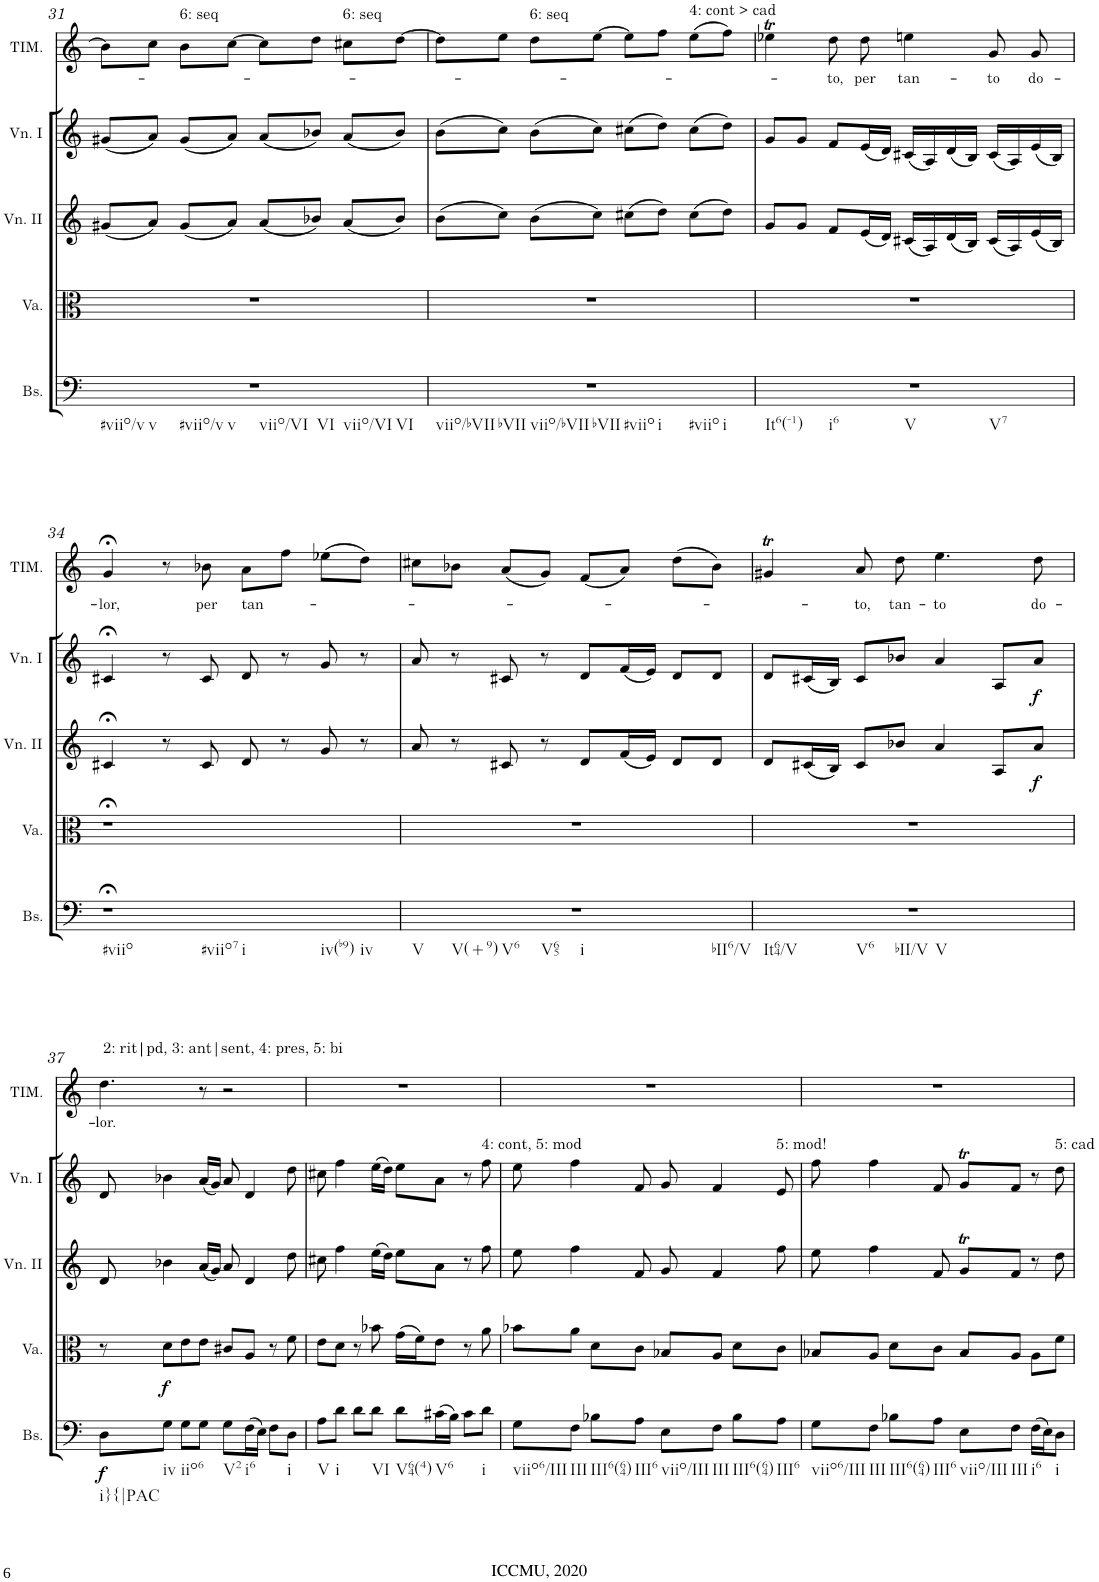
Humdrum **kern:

**kern	**dynam	**kern	**dynam	**kern	**dynam	**kern	**dynam	**kern	**text
*part5	*part5	*part4	*part4	*part3	*part3	*part2	*part2	*part1	*part1
*staff5	*staff5	*staff4	*staff4	*staff3	*staff3	*staff2	*staff2	*staff1	*staff1
*I"Basso	*	*I"Viola	*	*I"Violino II	*	*I"Violino I	*	*I"TIMANTE	*
*I'Bs.	*	*I'Va.	*	*I'Vn. II	*	*I'Vn. I	*	*I'TIM.	*
!!LO:PB:g=z
*clefF4	*	*clefC3	*	*clefG2	*	*clefG2	*	*clefG2	*
*k[]	*	*k[]	*	*k[]	*	*k[]	*	*k[]	*
*M4/4	*	*M4/4	*	*M4/4	*	*M4/4	*	*M4/4	*
*met(c)	*	*met(c)	*	*met(c)	*	*met(c)	*	*met(c)	*
=31	=31	=31	=31	=31	=31	=31	=31	=31	=31
!LO:TX:b:t=#viio/v	!	!	!	!	!	!	!	!	!
!LO:TX:b:t=v	!	!	!	!	!	!	!	!	!
!LO:TX:b:t=#viio/v	!	!	!	!	!	!	!	!	!
!LO:TX:b:t=v	!	!	!	!	!	!	!	!	!
!LO:TX:b:t=viio/VI	!	!	!	!	!	!	!	!	!
!LO:TX:b:t=VI	!	!	!	!	!	!	!	!	!
!LO:TX:b:t=viio/VI	!	!	!	!	!	!	!	!	!
!LO:TX:b:t=VI	!	!	!	!	!	!	!	!	!
1r	.	1r	.	(<8g#X/L	.	(<8g#X/L	.	8b\L]	.
.	.	.	.	8a/J)	.	8a/J)	.	8cc\J	.
!	!	!	!	!	!	!	!	!LO:TX:a:t=6&colon; seq	!
.	.	.	.	(<8g#/L	.	(<8g#/L	.	8b\L	.
.	.	.	.	8a/J)	.	8a/J)	.	[8cc\J	.
.	.	.	.	(<8a/L	.	(<8a/L	.	8cc\L]	.
.	.	.	.	8b-X/J)	.	8b-X/J)	.	8dd\J	.
!	!	!	!	!	!	!	!	!LO:TX:a:t=6&colon; seq	!
.	.	.	.	(<8a/L	.	(<8a/L	.	8cc#X\L	.
.	.	.	.	8b-/J)	.	8b-/J)	.	[8dd\J	.
=32	=32	=32	=32	=32	=32	=32	=32	=32	=32
!LO:TX:b:t=viio/bVII	!	!	!	!	!	!	!	!	!
!LO:TX:b:t=bVII	!	!	!	!	!	!	!	!	!
!LO:TX:b:t=viio/bVII	!	!	!	!	!	!	!	!	!
!LO:TX:b:t=bVII	!	!	!	!	!	!	!	!	!
!LO:TX:b:t=#viio	!	!	!	!	!	!	!	!	!
!LO:TX:b:t=i	!	!	!	!	!	!	!	!	!
!LO:TX:b:t=#viio	!	!	!	!	!	!	!	!	!
!LO:TX:b:t=i	!	!	!	!	!	!	!	!	!
1r	.	1r	.	(>8b\L	.	(>8b\L	.	8dd\L]	.
.	.	.	.	8cc\J)	.	8cc\J)	.	8ee\J	.
!	!	!	!	!	!	!	!	!LO:TX:a:t=6&colon; seq	!
.	.	.	.	(>8b\L	.	(>8b\L	.	8dd\L	.
.	.	.	.	8cc\J)	.	8cc\J)	.	[8ee\J	.
.	.	.	.	(>8cc#X\L	.	(>8cc#X\L	.	8ee\L]	.
.	.	.	.	8dd\J)	.	8dd\J)	.	8ff\J	.
!	!	!	!	!	!	!	!	!LO:TX:a:t=4&colon; cont > cad	!
.	.	.	.	(>8cc#\L	.	(>8cc#\L	.	(>8ee\L	.
.	.	.	.	8dd\J)	.	8dd\J)	.	8ff\J)	.
=33	=33	=33	=33	=33	=33	=33	=33	=33	=33
!LO:TX:b:t=It6(-1)	!	!	!	!	!	!	!	!	!
!LO:TX:b:t=i6	!	!	!	!	!	!	!	!	!
!LO:TX:b:t=V	!	!	!	!	!	!	!	!	!
!LO:TX:b:t=V7	!	!	!	!	!	!	!	!	!
1r	.	1r	.	8g/L	.	8g/L	.	4ee-XT\	.
.	.	.	.	8g/J	.	8g/J	.	.	.
!	!	!	!	!	!	!	!	!	!LO:LY:b
.	.	.	.	8f/L	.	8f/L	.	8dd\	-to,
!	!	!	!	!	!	!	!	!	!LO:LY:b
.	.	.	.	(<16e/L	.	(<16e/L	.	8dd\	per
.	.	.	.	16d/JJ)	.	16d/JJ)	.	.	.
!	!	!	!	!	!	!	!	!	!LO:LY:b
.	.	.	.	(<16c#X/LL	.	(<16c#X/LL	.	4een\	tan-
.	.	.	.	16A/)	.	16A/)	.	.	.
.	.	.	.	(<16d/	.	(<16d/	.	.	.
.	.	.	.	16B/JJ)	.	16B/JJ)	.	.	.
!	!	!	!	!	!	!	!	!	!LO:LY:b
.	.	.	.	(<16c#/LL	.	(<16c#/LL	.	8g/	-to
.	.	.	.	16A/)	.	16A/)	.	.	.
!	!	!	!	!	!	!	!	!	!LO:LY:b
.	.	.	.	(<16e/	.	(<16e/	.	8g/	do-
.	.	.	.	16B/JJ)	.	16B/JJ)	.	.	.
!!LO:LB:g=z
=34	=34	=34	=34	=34	=34	=34	=34	=34	=34
!LO:TX:b:t=#viio	!	!	!	!	!	!	!	!	!
!LO:TX:b:t=#viio7	!	!	!	!	!	!	!	!	!
!LO:TX:b:t=i	!	!	!	!	!	!	!	!	!
!LO:TX:b:t=iv(b9)	!	!	!	!	!	!	!	!	!
!LO:TX:b:t=iv	!	!	!	!	!	!	!	!	!
!	!	!	!	!	!	!	!	!	!LO:LY:b
1r;<	.	1r;<	.	4c#X;</	.	4c#X;</	.	4g;</	-lor,
.	.	.	.	8r	.	8r	.	8r	.
!	!	!	!	!	!	!	!	!	!LO:LY:b
.	.	.	.	8c#/	.	8c#/	.	8b-X\	per
!	!	!	!	!	!	!	!	!	!LO:LY:b
.	.	.	.	8d/	.	8d/	.	8a\L	tan-
.	.	.	.	8r	.	8r	.	8ff\J	.
.	.	.	.	8g/	.	8g/	.	(>8ee-X\L	.
.	.	.	.	8r	.	8r	.	8dd\J)	.
=35	=35	=35	=35	=35	=35	=35	=35	=35	=35
!LO:TX:b:t=V	!	!	!	!	!	!	!	!	!
!LO:TX:b:t=V(+9)	!	!	!	!	!	!	!	!	!
!LO:TX:b:t=V6	!	!	!	!	!	!	!	!	!
!LO:TX:b:t=V65	!	!	!	!	!	!	!	!	!
!LO:TX:b:t=i	!	!	!	!	!	!	!	!	!
!LO:TX:b:t=bII6/V	!	!	!	!	!	!	!	!	!
1r	.	1r	.	8a/	.	8a/	.	8cc#X\L	.
.	.	.	.	8r	.	8r	.	8b-X\J	.
.	.	.	.	8c#X/	.	8c#X/	.	(<8a/L	.
.	.	.	.	8r	.	8r	.	8g/J)	.
.	.	.	.	8d/L	.	8d/L	.	(<8f/L	.
.	.	.	.	(<16f/L	.	(<16f/L	.	8a/J)	.
.	.	.	.	16e/JJ)	.	16e/JJ)	.	.	.
.	.	.	.	8d/L	.	8d/L	.	(>8dd\L	.
.	.	.	.	8d/J	.	8d/J	.	8b-\J)	.
=36	=36	=36	=36	=36	=36	=36	=36	=36	=36
!LO:TX:b:t=It64/V	!	!	!	!	!	!	!	!	!
!LO:TX:b:t=V6	!	!	!	!	!	!	!	!	!
!LO:TX:b:t=bII/V	!	!	!	!	!	!	!	!	!
!LO:TX:b:t=V	!	!	!	!	!	!	!	!	!
1r	.	1r	.	8d/L	.	8d/L	.	4g#Xt/	.
.	.	.	.	(<16c#X/L	.	(<16c#X/L	.	.	.
.	.	.	.	16B/JJ)	.	16B/JJ)	.	.	.
!	!	!	!	!	!	!	!	!	!LO:LY:b
.	.	.	.	8c#/L	.	8c#/L	.	8a/	-to,
!	!	!	!	!	!	!	!	!	!LO:LY:b
.	.	.	.	8b-X/J	.	8b-X/J	.	8dd\	tan-
!	!	!	!	!	!	!	!	!	!LO:LY:b
.	.	.	.	4a/	.	4a/	.	4.ee\	-to
.	.	.	.	8A/L	.	8A/L	.	.	.
!	!	!	!	!	!LO:DY:b	!	!LO:DY:b	!	!LO:LY:b
.	.	.	.	8a/J	f	8a/J	f	8dd\	do-
!!LO:LB:g=z
=37	=37	=37	=37	=37	=37	=37	=37	=37	=37
!	!	!	!	!	!	!	!	!LO:TX:a:t=2&colon; rit|pd, 3&colon; ant|sent, 4&colon; pres, 5&colon; bi	!
!LO:TX:b:t=i}{|PAC	!	!	!	!	!	!	!	!	!
!	!LO:DY:b	!	!	!	!	!	!	!	!LO:LY:b
8D\L	f	8r	.	8d/	.	8d/	.	4.dd\	-lor.
!LO:TX:b:t=iv	!	!	!	!	!	!	!	!	!
!	!	!	!LO:DY:b	!	!	!	!	!	!
8G\J	.	8d\L	f	4b-X\	.	4b-X\	.	.	.
!LO:TX:b:t=iio6	!	!	!	!	!	!	!	!	!
8G\L	.	8e\	.	.	.	.	.	.	.
8G\J	.	8e\J	.	(<16a/LL	.	(<16a/LL	.	8r	.
.	.	.	.	16g/JJ)	.	16g/JJ)	.	.	.
!LO:TX:b:t=V2	!	!	!	!	!	!	!	!	!
8G\L	.	8c#X/L	.	8a/	.	8a/	.	2r	.
!LO:TX:b:t=i6	!	!	!	!	!	!	!	!	!
(>16F\L	.	8A/J	.	4d/	.	4d/	.	.	.
16E\JJ)	.	.	.	.	.	.	.	.	.
8F\L	.	8r	.	.	.	.	.	.	.
!LO:TX:b:t=i	!	!	!	!	!	!	!	!	!
8D\J	.	8f\	.	8dd\	.	8dd\	.	.	.
=38	=38	=38	=38	=38	=38	=38	=38	=38	=38
!LO:TX:b:t=V	!	!	!	!	!	!	!	!	!
8A\L	.	8e\L	.	8cc#X\	.	8cc#X\	.	1r	.
!LO:TX:b:t=i	!	!	!	!	!	!	!	!	!
8d\J	.	8d\J	.	4ff\	.	4ff\	.	.	.
8d\L	.	8r	.	.	.	.	.	.	.
!LO:TX:b:t=VI	!	!	!	!	!	!	!	!	!
8d\J	.	8b-X\	.	(>16ee\LL	.	(>16ee\LL	.	.	.
.	.	.	.	16dd\JJ)	.	16dd\JJ)	.	.	.
!LO:TX:b:t=V64(4)	!	!	!	!	!	!	!	!	!
8d\L	.	(>16g\LL	.	8ee\L	.	8ee\L	.	.	.
.	.	16f\J)	.	.	.	.	.	.	.
!LO:TX:b:t=V6	!	!	!	!	!	!	!	!	!
(>16c#X\L	.	8e\J	.	8a\J	.	8a\J	.	.	.
16B\JJ)	.	.	.	.	.	.	.	.	.
8c#\L	.	8r	.	8r	.	8r	.	.	.
!	!	!	!	!	!	!LO:TX:a:t=4&colon; cont, 5&colon; mod	!	!	!
!LO:TX:b:t=i	!	!	!	!	!	!	!	!	!
8d\J	.	8a\	.	8ff\	.	8ff\	.	.	.
=39	=39	=39	=39	=39	=39	=39	=39	=39	=39
!LO:TX:b:t=viio6/III	!	!	!	!	!	!	!	!	!
8G\L	.	8b-X\L	.	8ee\	.	8ee\	.	1r	.
!LO:TX:b:t=III	!	!	!	!	!	!	!	!	!
8F\J	.	8a\J	.	4ff\	.	4ff\	.	.	.
!LO:TX:b:t=III6(64)	!	!	!	!	!	!	!	!	!
8B-X\L	.	8d\L	.	.	.	.	.	.	.
!LO:TX:b:t=III6	!	!	!	!	!	!	!	!	!
8A\J	.	8c\J	.	8f/	.	8f/	.	.	.
!LO:TX:b:t=viio/III	!	!	!	!	!	!	!	!	!
8E\L	.	8B-X/L	.	8g/	.	8g/	.	.	.
!LO:TX:b:t=III	!	!	!	!	!	!	!	!	!
8F\J	.	8A/J	.	4f/	.	4f/	.	.	.
!LO:TX:b:t=III6(64)	!	!	!	!	!	!	!	!	!
8B-\L	.	8d\L	.	.	.	.	.	.	.
!	!	!	!	!	!	!LO:TX:a:t=5&colon; mod!	!	!	!
!LO:TX:b:t=III6	!	!	!	!	!	!	!	!	!
8A\J	.	8c\J	.	8ff\	.	8e/	.	.	.
=40	=40	=40	=40	=40	=40	=40	=40	=40	=40
!LO:TX:b:t=viio6/III	!	!	!	!	!	!	!	!	!
8G\L	.	8B-X/L	.	8ee\	.	8ff\	.	1r	.
!LO:TX:b:t=III	!	!	!	!	!	!	!	!	!
8F\J	.	8A/J	.	4ff\	.	4ff\	.	.	.
!LO:TX:b:t=III6(64)	!	!	!	!	!	!	!	!	!
8B-X\L	.	8d\L	.	.	.	.	.	.	.
!LO:TX:b:t=III6	!	!	!	!	!	!	!	!	!
8A\J	.	8c\J	.	8f/	.	8f/	.	.	.
!LO:TX:b:t=viio/III	!	!	!	!	!	!	!	!	!
8E\L	.	8B-/L	.	8gT/L	.	8gT/L	.	.	.
!LO:TX:b:t=III	!	!	!	!	!	!	!	!	!
8F\J	.	8A/J	.	8f/J	.	8f/J	.	.	.
!LO:TX:b:t=i6	!	!	!	!	!	!	!	!	!
(>16F\LL	.	8A\L	.	8r	.	8r	.	.	.
16E\J)	.	.	.	.	.	.	.	.	.
!	!	!	!	!	!	!LO:TX:a:t=5&colon; cad	!	!	!
!LO:TX:b:t=i	!	!	!	!	!	!	!	!	!
8D\J	.	8f\J	.	8dd\	.	8dd\	.	.	.
=	=	=	=	=	=	=	=	=	=
*-	*-	*-	*-	*-	*-	*-	*-	*-	*-
